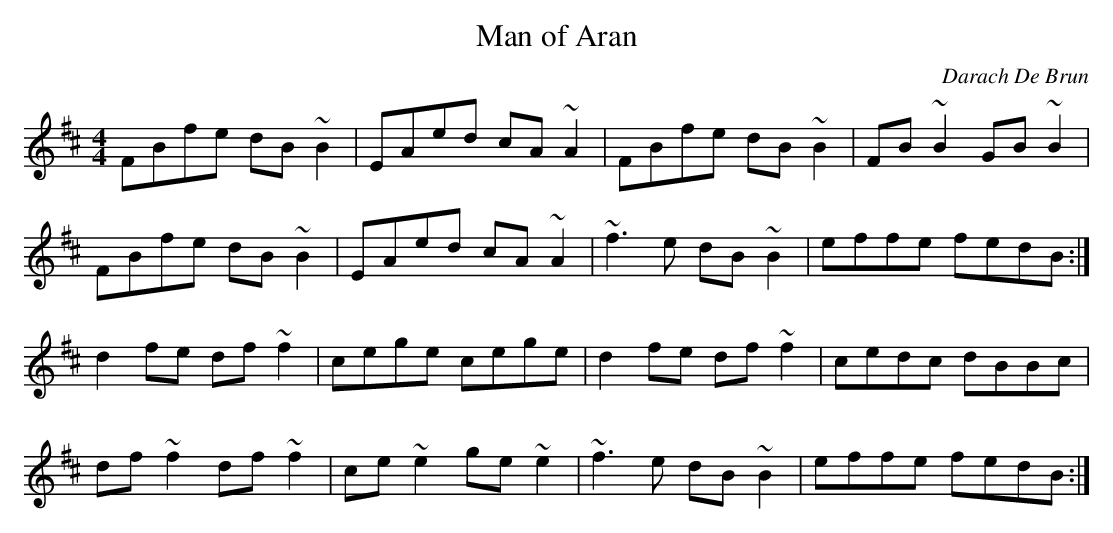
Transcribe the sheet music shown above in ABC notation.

X:1
T:Man of Aran
C:Darach De Brun
M:4/4
K:Bm
FBfe dB~B2|EAed cA~A2|FBfe dB~B2|FB~B2 GB~B2|
FBfe dB~B2|EAed cA~A2|~f3 e dB~B2|effe fedB:|
d2 fe df~f2|cege cege|d2 fe df~f2|cedc dBBc|
df~f2 df~f2|ce~e2 ge~e2|~f3e dB~B2|effe fedB:|
